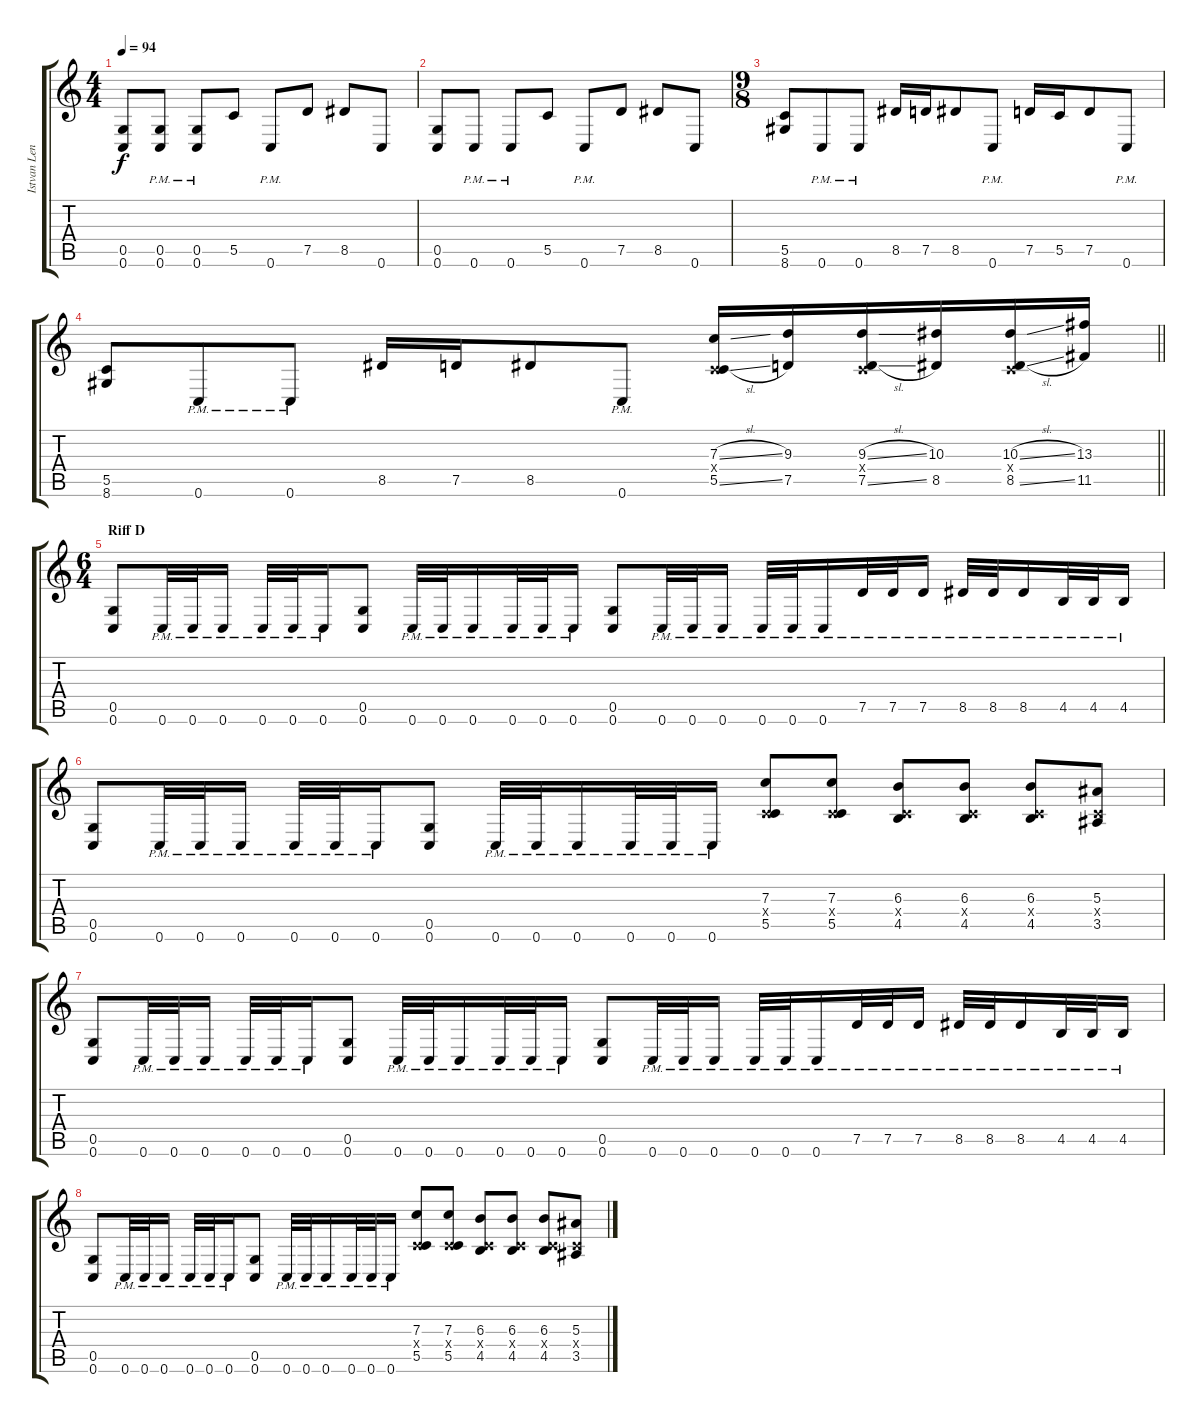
\track ("Istvan Lendvay (Rythm)" "Istvan Len") {instrument distortionguitar}
\staff {score tabs}
\tuning (D4 A3 F3 C3 G2 C2) {hide}
\ts (4 4)
\tempo 94
\clef g2
\ks c
(0.5 0.6).8{dy f} (0.5{pm} 0.6{pm}).8 (0.5{pm} 0.6{pm}).8 5.5.8 0.6{pm}.8 7.5.8 8.5.8 0.6.8 |
(0.5 0.6).8 0.6{pm}.8 0.6{pm}.8 5.5.8 0.6{pm}.8 7.5.8 8.5.8 0.6.8 |
\ts (9 8)
(5.5 8.6).8 0.6{pm}.8 0.6{pm}.8 8.5.16 7.5.16 8.5.8 0.6{pm}.8 7.5.16 5.5.16 7.5.8 0.6{pm}.8 |
\barLineRight lightlight
(5.5 8.6).8 0.6{pm}.8 0.6{pm}.8 8.5.16 7.5.16 8.5.8 0.6{pm}.8 (7.3{sl} 0.4{x} 5.5{sl}).16 (9.3 7.5).16 (9.3{sl} 0.4{x} 7.5{sl}).16 (10.3 8.5).16 (10.3{sl} 0.4{x} 8.5{sl}).16 (13.3 11.5).16 |
\ts (6 4)
\section ("" "Riff D")
(0.5 0.6).8 0.6{pm}.32 0.6{pm}.32 0.6{pm}.16 0.6{pm}.32 0.6{pm}.32 0.6{pm}.16 (0.5 0.6).8 0.6{pm}.32 0.6{pm}.32 0.6{pm}.16 0.6{pm}.32 0.6{pm}.32 0.6{pm}.16 (0.5 0.6).8 0.6{pm}.32 0.6{pm}.32 0.6{pm}.16 0.6{pm}.32 0.6{pm}.32 0.6{pm}.16 7.5{pm}.32 7.5{pm}.32 7.5{pm}.16 8.5{pm}.32 8.5{pm}.32 8.5{pm}.16 4.5{pm}.32 4.5{pm}.32 4.5{pm}.16 |
(0.5 0.6).8 0.6{pm}.32 0.6{pm}.32 0.6{pm}.16 0.6{pm}.32 0.6{pm}.32 0.6{pm}.16 (0.5 0.6).8 0.6{pm}.32 0.6{pm}.32 0.6{pm}.16 0.6{pm}.32 0.6{pm}.32 0.6{pm}.16 (7.3 0.4{x} 5.5).8 (7.3 0.4{x} 5.5).8 (6.3 0.4{x} 4.5).8 (6.3 0.4{x} 4.5).8 (6.3 0.4{x} 4.5).8 (5.3 0.4{x} 3.5).8 |
(0.5 0.6).8 0.6{pm}.32 0.6{pm}.32 0.6{pm}.16 0.6{pm}.32 0.6{pm}.32 0.6{pm}.16 (0.5 0.6).8 0.6{pm}.32 0.6{pm}.32 0.6{pm}.16 0.6{pm}.32 0.6{pm}.32 0.6{pm}.16 (0.5 0.6).8 0.6{pm}.32 0.6{pm}.32 0.6{pm}.16 0.6{pm}.32 0.6{pm}.32 0.6{pm}.16 7.5{pm}.32 7.5{pm}.32 7.5{pm}.16 8.5{pm}.32 8.5{pm}.32 8.5{pm}.16 4.5{pm}.32 4.5{pm}.32 4.5{pm}.16 |
(0.5 0.6).8 0.6{pm}.32 0.6{pm}.32 0.6{pm}.16 0.6{pm}.32 0.6{pm}.32 0.6{pm}.16 (0.5 0.6).8 0.6{pm}.32 0.6{pm}.32 0.6{pm}.16 0.6{pm}.32 0.6{pm}.32 0.6{pm}.16 (7.3 0.4{x} 5.5).8 (7.3 0.4{x} 5.5).8 (6.3 0.4{x} 4.5).8 (6.3 0.4{x} 4.5).8 (6.3 0.4{x} 4.5).8 (5.3 0.4{x} 3.5).8
